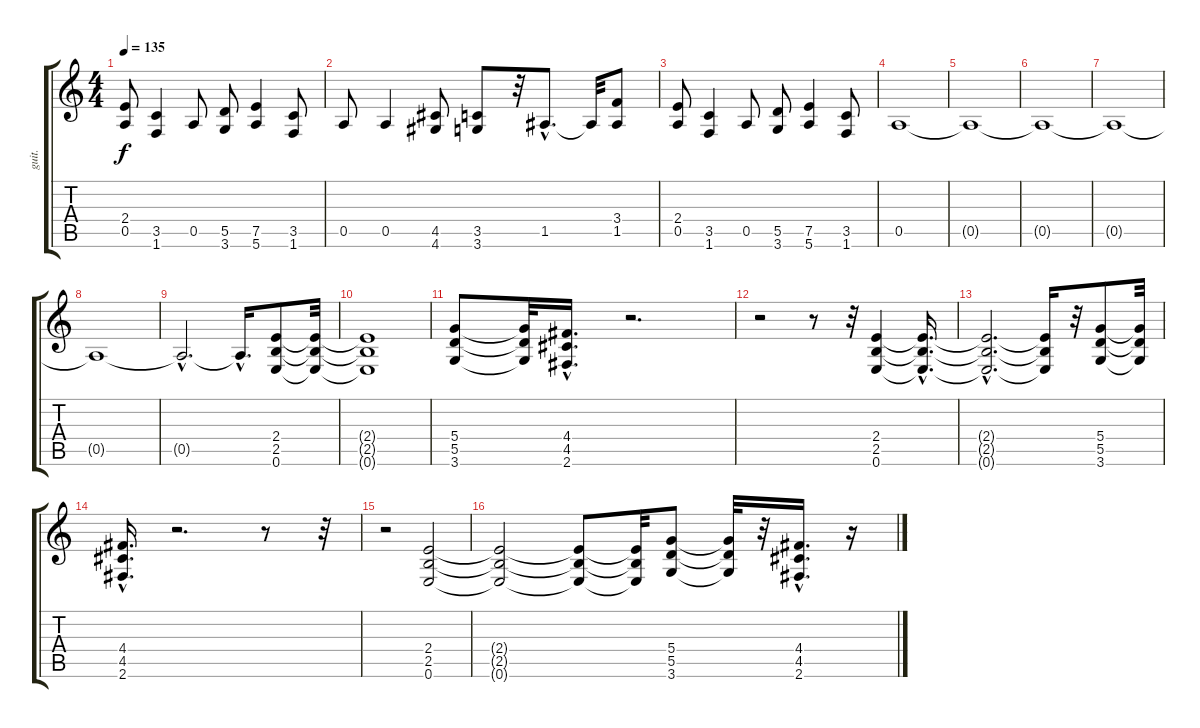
\track ("guit." "guit.") {instrument distortionguitar}
\staff {score tabs}
\tuning (E4 B3 G3 D3 A2 E2) {hide}
\ts (4 4)
\tempo 135
\clef g2
\ks c
(2.4 0.5).8{dy f} (3.5 1.6).4 0.5.8 (5.5 3.6).8 (7.5 5.6).4 (3.5 1.6).8 |
0.5.8 0.5.4 (4.5 4.6).8 (3.5 3.6).8 r.32 1.5{hac}.8{d} 1.5{t}.32 (3.4 1.5).8 |
(2.4 0.5).8 (3.5 1.6).4 0.5.8 (5.5 3.6).8 (7.5 5.6).4 (3.5 1.6).8 |
0.5.1 |
0.5{t}.1 |
0.5{t}.1 |
0.5{t}.1 |
0.5{t}.1 |
0.5{hac t}.2{d} 0.5{hac t}.16{d} (2.4 2.5 0.6).8 (2.4{t} 2.5{t} 0.6{t}).32 |
(2.4{t} 2.5{t} 0.6{t}).1 |
(5.4 5.5 3.6).8 (5.4{t} 5.5{t} 3.6{t}).32 (4.4{hac} 4.5{hac} 2.6{hac}).16{d} r.2{d} |
r.2 r.8 r.32 (2.4 2.5 0.6).4 (2.4{hac t} 2.5{hac t} 0.6{hac t}).16{d} |
(2.4{hac t} 2.5{hac t} 0.6{hac t}).2{d} (2.4{t} 2.5{t} 0.6{t}).16 r.32 (5.4 5.5 3.6).8 (5.4{t} 5.5{t} 3.6{t}).32 |
(4.4{hac} 4.5{hac} 2.6{hac}).16{d} r.2{d} r.8 r.32 |
r.2 (2.4 2.5 0.6).2 |
(2.4{t} 2.5{t} 0.6{t}).2 (2.4{t} 2.5{t} 0.6{t}).8 (2.4{t} 2.5{t} 0.6{t}).32 (5.4 5.5 3.6).8 (5.4{t} 5.5{t} 3.6{t}).32 r.32 (4.4{hac} 4.5{hac} 2.6{hac}).16{d} r.16
